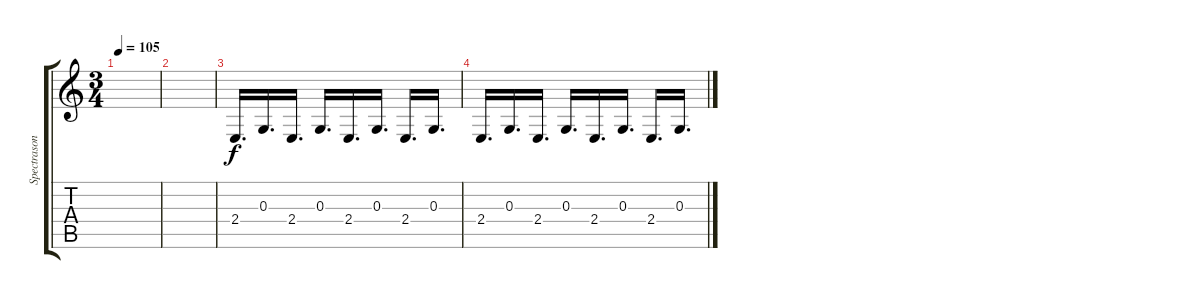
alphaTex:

\track ("Spectrasonics Omnisphere" "Spectrason") {instrument lead2sawtooth}
\staff {score tabs}
\tuning (E4 B3 G3 D3 A2 E2) {hide}
\ts (3 4)
\tempo 105
\clef g2
\ks c
|
|
2.4.16{d volume 13} 0.3.16{d balance 0} 2.4.16{d balance 16} 0.3.16{d volume 6} 2.4.16{d volume 6} 0.3.16{d volume 6} 2.4.16{d volume 6} 0.3.16{d volume 6} |
2.4.16{d volume 6} 0.3.16{d volume 6} 2.4.16{d volume 6} 0.3.16{d} 2.4.16{d} 0.3.16{d} 2.4.16{d} 0.3.16{d}
